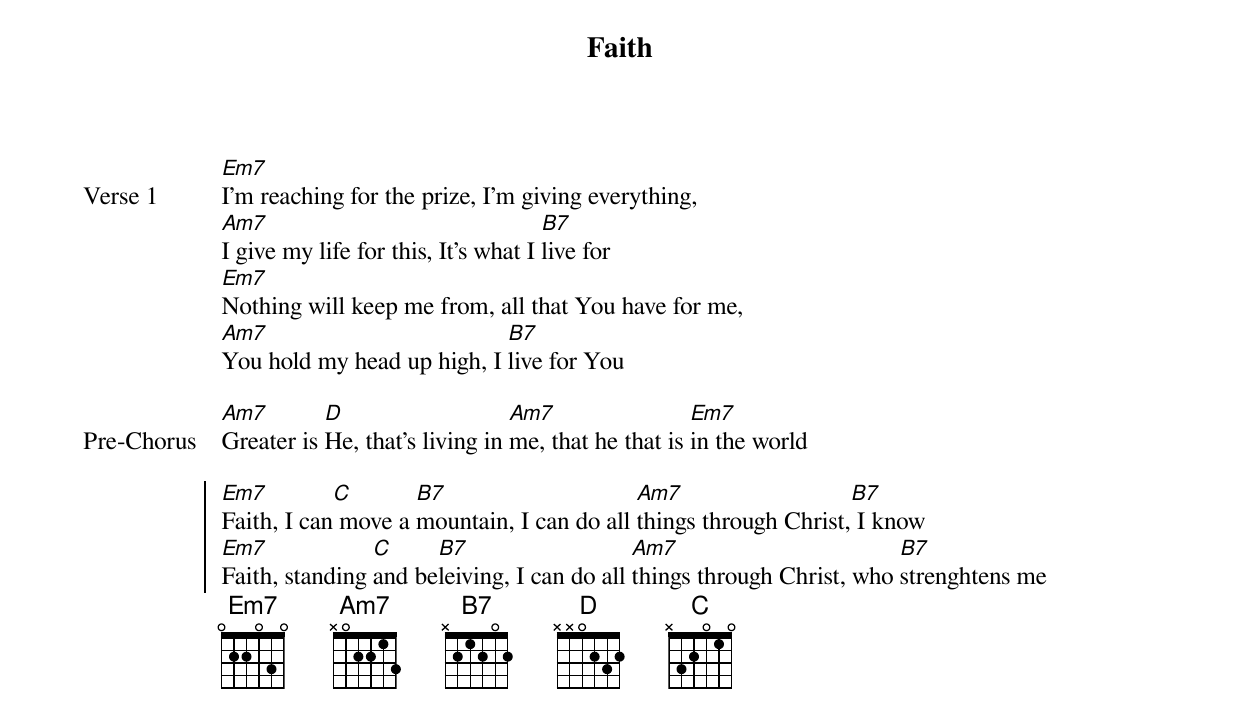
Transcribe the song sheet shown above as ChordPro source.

{title: Faith}
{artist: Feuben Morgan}
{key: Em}

{start_of_verse: Verse 1}
[Em7]I'm reaching for the prize, I'm giving everything,
[Am7]I give my life for this, It's what I [B7]live for
[Em7]Nothing will keep me from, all that You have for me,
[Am7]You hold my head up high, I [B7]live for You
{end_of_verse}

{start_of_bridge: Pre-Chorus}
[Am7]Greater is [D]He, that's living in [Am7]me, that he that is [Em7]in the world
{end_of_bridge}

{start_of_chorus}
[Em7]Faith, I can[C] move a [B7]mountain, I can do all [Am7]things through Christ,[B7] I know
[Em7]Faith, standing [C]and be[B7]leiving, I can do all [Am7]things through Christ, who [B7]strenghtens me
{end_of_chorus}
